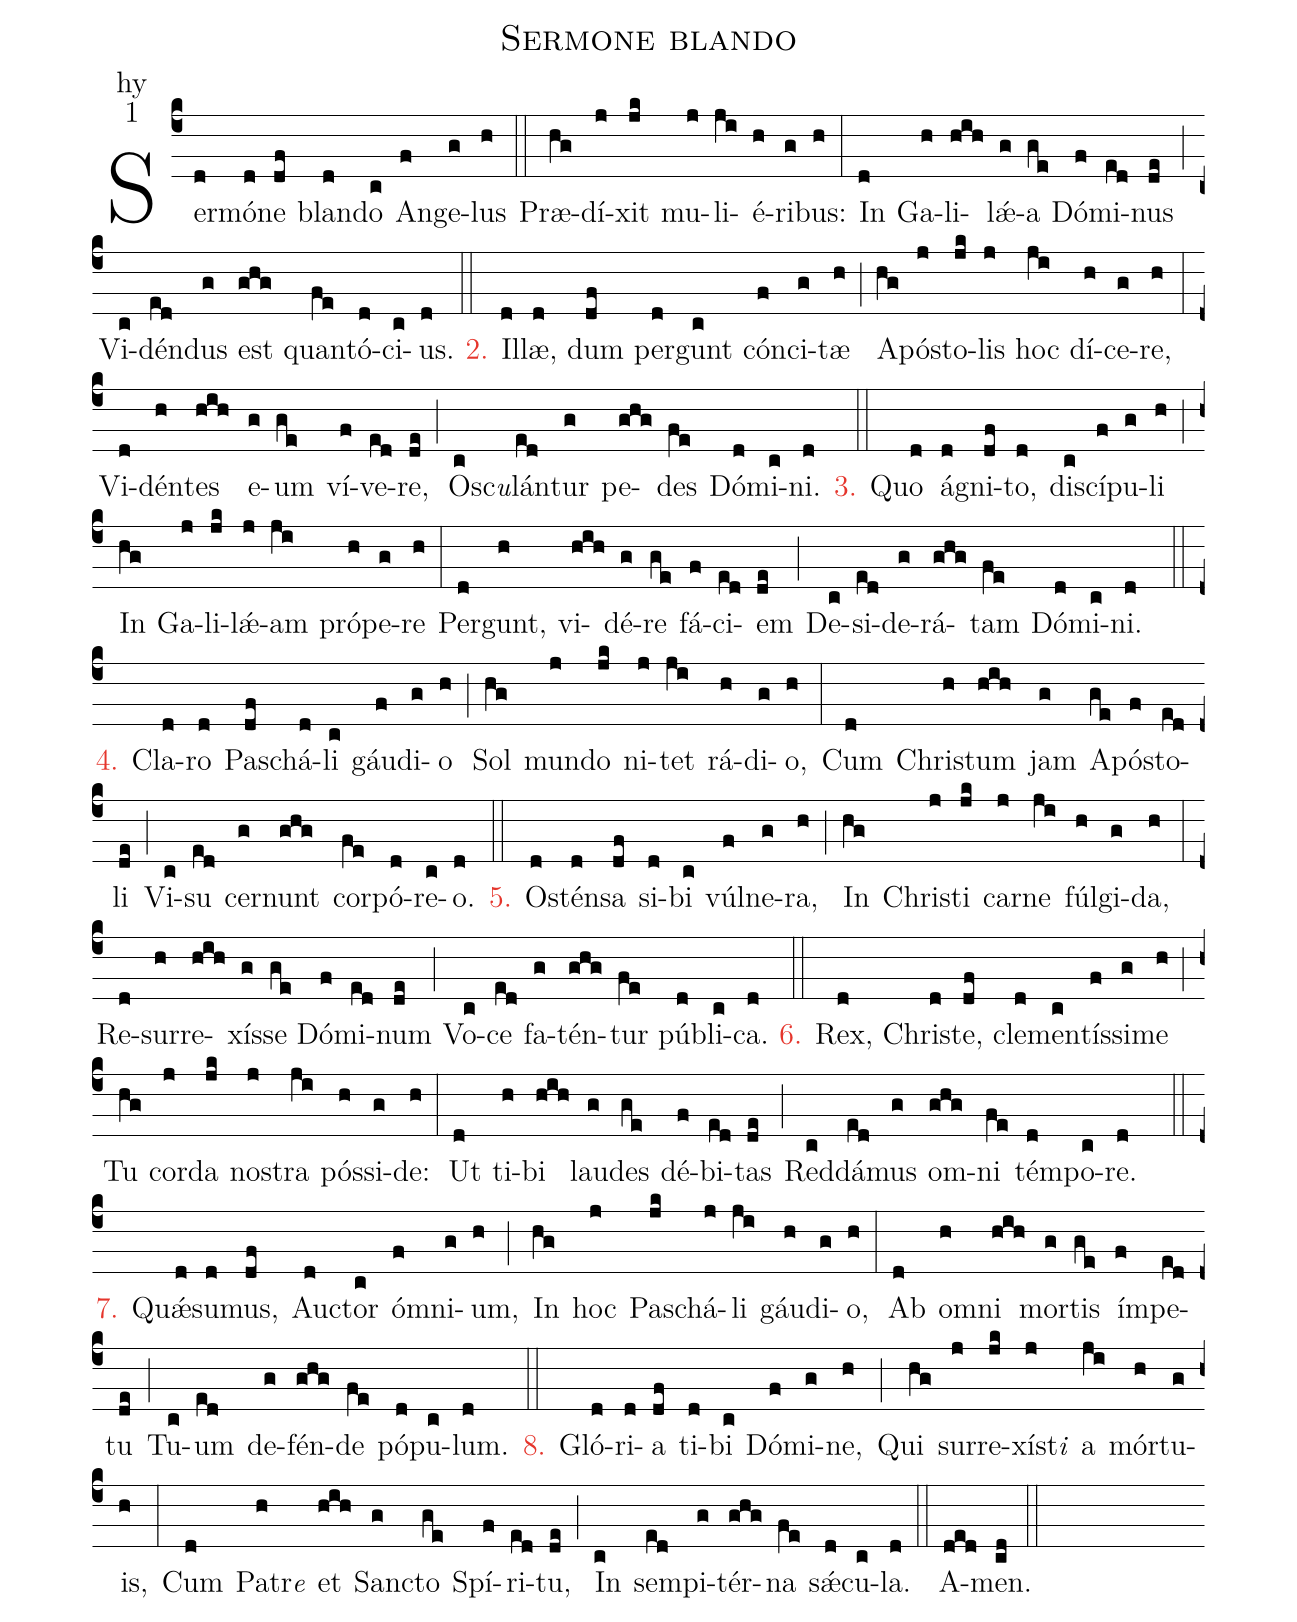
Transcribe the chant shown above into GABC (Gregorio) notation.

name: Sermone blando;
office-part: hy;
mode: 1;
%%
(c4) Ser(d)mó(d)ne(df) blan(d)do(c) An(f)ge(g)lus(h) (::)
Præ(hg)dí(j)xit(jk) mu(j)li(ji)é(h)ri(g)bus:(h) (:)
In(d) Ga(h)li(hih)lǽ(g)a(ge) Dó(f)mi(ed)nus(de) (;)
Vi(c)dén(ed)dus(g) est(ghg) quan(fe)tó(d)ci(c)us.(d) (::)

<c>2.</c> Il(d)læ,(d) dum(df) per(d)gunt(c) cón(f)ci(g)tæ(h) (;)
A(hg)pó(j)sto(jk)lis(j) hoc(ji) dí(h)ce(g)re,(h) (:)
Vi(d)dén(h)tes(hih) e(g)um(ge) ví(f)ve(ed)re,(de) (;)
Osc<e>u</e>(c)lán(ed)tur(g) pe(ghg)des(fe) Dó(d)mi(c)ni.(d) (::)

<c>3.</c> Quo(d) á(d)gni(df)to,(d) di(c)scí(f)pu(g)li(h) (;)
In(hg) Ga(j)li(jk)lǽ(j)am(ji) pró(h)pe(g)re(h) (:)
Per(d)gunt,(h) vi(hih)dé(g)re(ge) fá(f)ci(ed)em(de) (;)
De(c)si(ed)de(g)rá(ghg)tam(fe) Dó(d)mi(c)ni.(d) (::)

<c>4.</c> Cla(d)ro(d) Pas(df)chá(d)li(c) gáu(f)di(g)o(h) (;)
Sol(hg) mun(j)do(jk) ni(j)tet(ji) rá(h)di(g)o,(h) (:)
Cum(d) Chri(h)stum(hih) jam(g) A(ge)pó(f)sto(ed)li(de) (;)
Vi(c)su(ed) cer(g)nunt(ghg) cor(fe)pó(d)re(c)o.(d) (::)

<c>5.</c> O(d)stén(d)sa(df) si(d)bi(c) vúl(f)ne(g)ra,(h) (;)
In(hg) Chri(j)sti(jk) car(j)ne(ji) fúl(h)gi(g)da,(h) (:)
Re(d)sur(h)re(hih)xís(g)se(ge) Dó(f)mi(ed)num(de) (;)
Vo(c)ce(ed) fa(g)tén(ghg)tur(fe) pú(d)bli(c)ca.(d) (::)

<c>6.</c> Rex,(d) Chri(d)ste,(df) cle(d)men(c)tís(f)si(g)me(h) (;)
Tu(hg) cor(j)da(jk) no(j)stra(ji) pós(h)si(g)de:(h) (:)
Ut(d) ti(h)bi(hih) lau(g)des(ge) dé(f)bi(ed)tas(de) (;)
Red(c)dá(ed)mus(g) om(ghg)ni(fe) tém(d)po(c)re.(d) (::)

<c>7.</c> Quǽ(d)su(d)mus,(df) Au(d)ctor(c) óm(f)ni(g)um,(h) (;)
In(hg) hoc(j) Pas(jk)chá(j)li(ji) gáu(h)di(g)o,(h) (:)
Ab(d) om(h)ni(hih) mor(g)tis(ge) ím(f)pe(ed)tu(de) (;)
Tu(c)um(ed) de(g)fén(ghg)de(fe) pó(d)pu(c)lum.(d) (::)

<c>8.</c> Gló(d)ri(d)a(df) ti(d)bi(c) Dó(f)mi(g)ne,(h) (;)
Qui(hg) sur(j)re(jk)xíst<e>i</e>(j) a(ji) mór(h)tu(g)is,(h) (:)
Cum(d) Patr<e>e</e>(h) et(hih) San(g)cto(ge) Spí(f)ri(ed)tu,(de) (;)
In(c) sem(ed)pi(g)tér(ghg)na(fe) sǽ(d)cu(c)la.(d) (::)

A(ded)men.(cd) (::)
